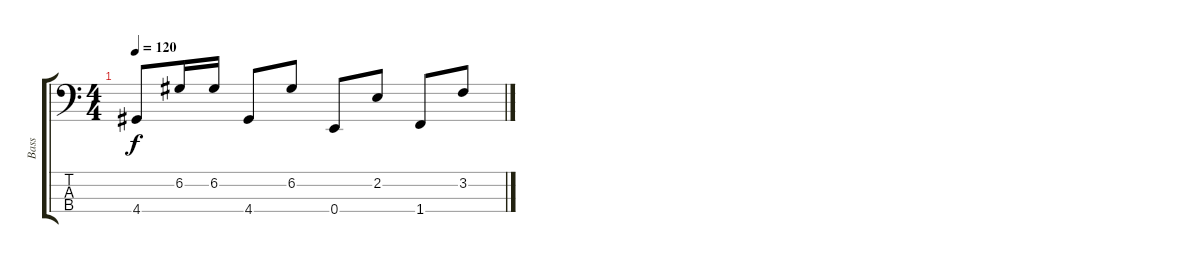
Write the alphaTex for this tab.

\track ("Bass" "Bass") {instrument electricbassfinger}
\staff {score tabs}
\tuning (G2 D2 A1 E1) {hide}
\ts (4 4)
\tempo 120
\clef f4
\ks c
4.4.8{dy f} 6.2.16 6.2.16 4.4.8 6.2.8 0.4.8 2.2.8 1.4.8 3.2.8
